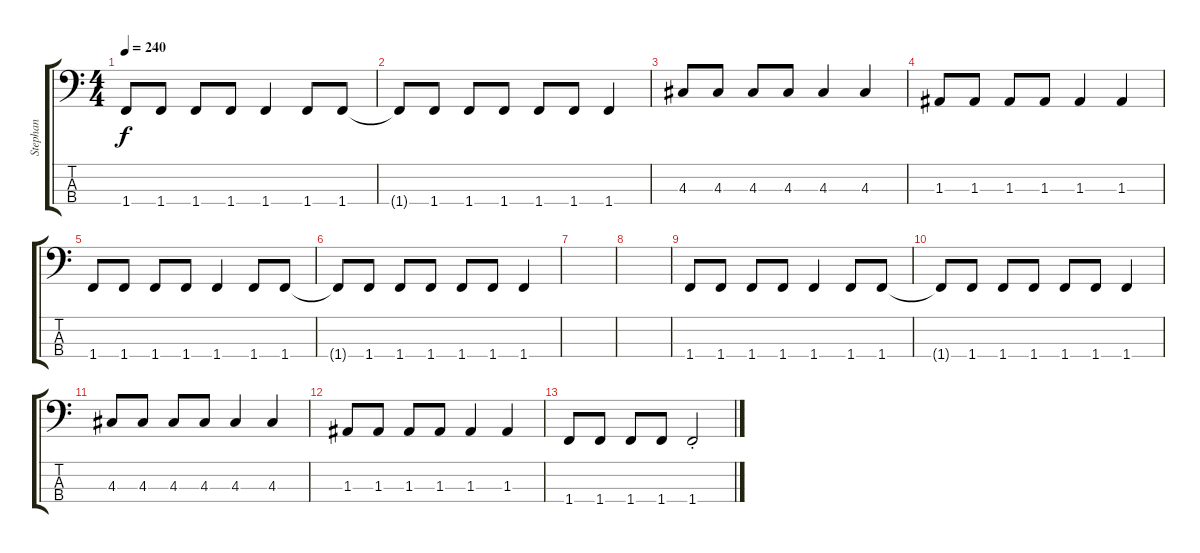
\track ("Stephan" "Stephan") {instrument electricbasspick}
\staff {score tabs}
\tuning (G2 D2 A1 E1) {hide}
\ts (4 4)
\tempo 240
\clef f4
\ks c
1.4.8{dy f} 1.4.8 1.4.8 1.4.8 1.4.4 1.4.8 1.4.8 |
1.4{t}.8 1.4.8 1.4.8 1.4.8 1.4.8 1.4.8 1.4.4 |
4.3.8 4.3.8 4.3.8 4.3.8 4.3.4 4.3.4 |
1.3.8 1.3.8 1.3.8 1.3.8 1.3.4 1.3.4 |
1.4.8 1.4.8 1.4.8 1.4.8 1.4.4 1.4.8 1.4.8 |
1.4{t}.8 1.4.8 1.4.8 1.4.8 1.4.8 1.4.8 1.4.4 |
|
|
1.4.8 1.4.8 1.4.8 1.4.8 1.4.4 1.4.8 1.4.8 |
1.4{t}.8 1.4.8 1.4.8 1.4.8 1.4.8 1.4.8 1.4.4 |
4.3.8 4.3.8 4.3.8 4.3.8 4.3.4 4.3.4 |
1.3.8 1.3.8 1.3.8 1.3.8 1.3.4 1.3.4 |
1.4.8 1.4.8 1.4.8 1.4.8 1.4{st}.2
